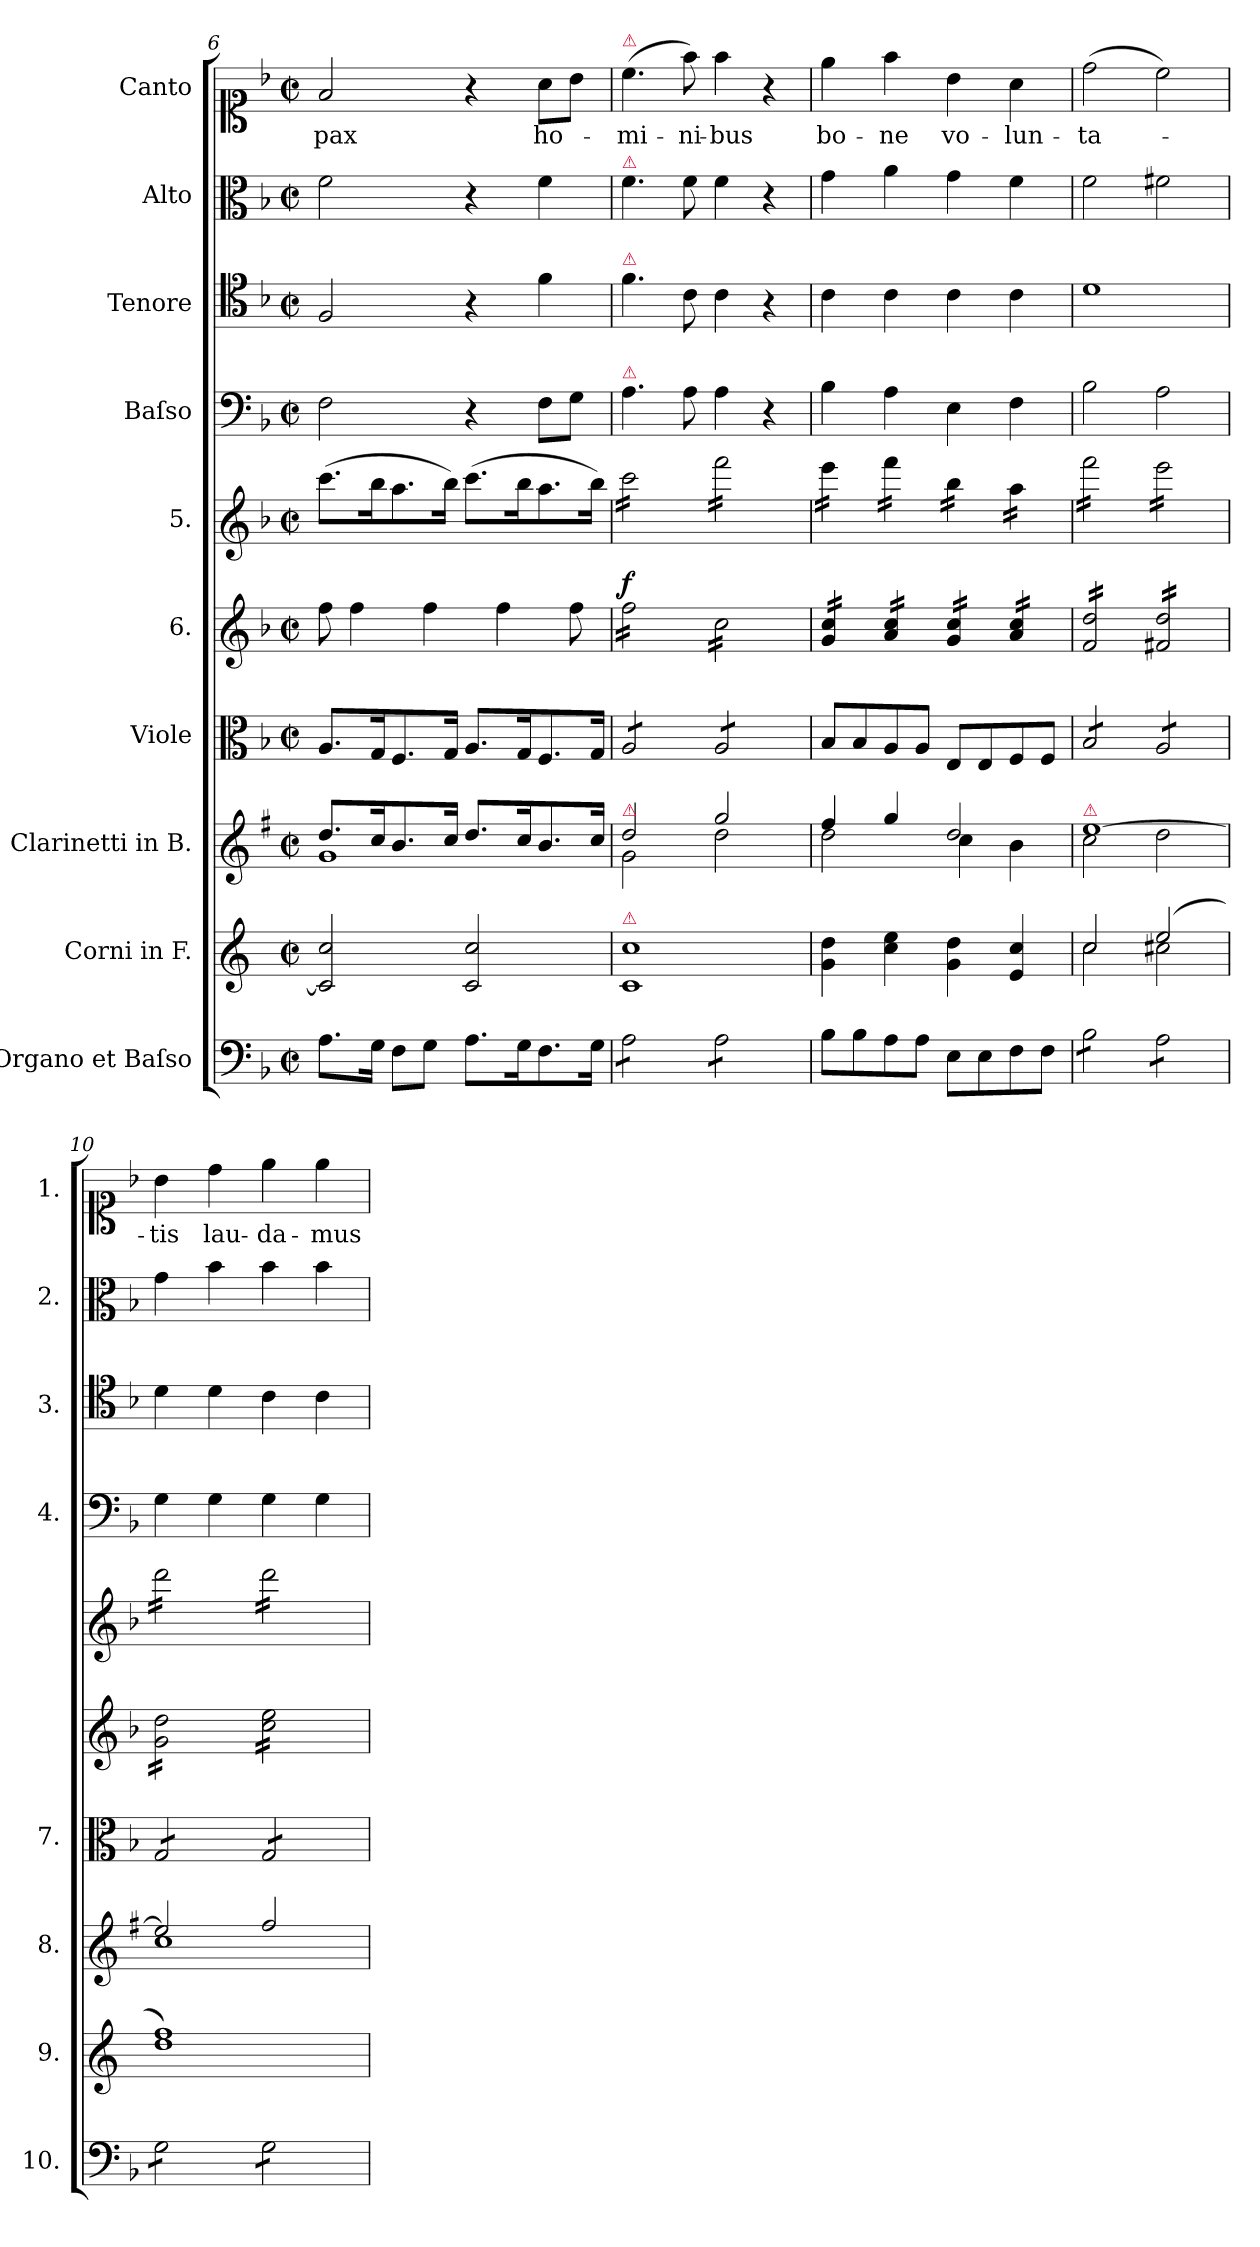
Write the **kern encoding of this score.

**kern	**kern	**kern	**kern	**kern	**dynam	**kern	**kern	**kern	**kern	**kern	**text
*part10	*part9	*part8	*part7	*part6	*part6	*part5	*part4	*part3	*part2	*part1	*part1
*staff10	*staff9	*staff8	*staff7	*staff6	*staff6	*staff5	*staff4	*staff3	*staff2	*staff1	*staff1
*I"Organo et Baſso	*I"Corni in F.	*I"Clarinetti in B.	*I"Viole	*I"6.	*	*I"5.	*I"Baſso	*I"Tenore	*I"Alto	*I"Canto	*
*I'10.	*I'9.	*I'8.	*I'7.	*	*	*	*I'4.	*I'3.	*I'2.	*I'1.	*
*clefF4	*clefG2	*clefG2	*clefC3	*clefG2	*	*clefG2	*clefF4	*clefC4	*clefC3	*clefC1	*
*	*ITrd4c7	*ITrd1c2	*	*	*	*	*	*	*	*	*
*k[b-]	*k[b-]	*k[b-]	*k[b-]	*k[b-]	*	*k[b-]	*k[b-]	*k[b-]	*k[b-]	*k[b-]	*
*M2/2	*M2/2	*M2/2	*M2/2	*M2/2	*	*M2/2	*M2/2	*M2/2	*M2/2	*M2/2	*
*met(c|)	*met(c|)	*met(c|)	*met(c|)	*met(c|)	*	*met(c|)	*met(c|)	*met(c|)	*met(c|)	*met(c|)	*
=6	=6	=6	=6	=6	=6	=6	=6	=6	=6	=6	=6
*	*	*^	*	*	*	*	*	*	*	*	*
8.A\L	2F]/ 2f/	8.cc/L	1f	8.A/L	8ff\	.	(8.ccc\L	2F\	2F/	2f\	2f/	pax
.	.	.	.	.	4ff\	.	.	.	.	.	.	.
16G\Jk	.	16b-/K	.	16G/K	.	.	16bb-\K	.	.	.	.	.
8F\L	.	8.a/	.	8.F/	.	.	8.aa\	.	.	.	.	.
8G\J	.	.	.	.	4ff\	.	.	.	.	.	.	.
.	.	16b-/Jk	.	16G/Jk	.	.	16bb-\Jk)	.	.	.	.	.
8.A\L	2F/ 2f/	8.cc/L	.	8.A/L	.	.	(8.ccc\L	4r	4r	4r	4r	.
.	.	.	.	.	4ff\	.	.	.	.	.	.	.
16G\K	.	16b-/K	.	16G/K	.	.	16bb-\K	.	.	.	.	.
8.F\	.	8.a/	.	8.F/	.	.	8.aa\	8F\L	4f\	4f\	8a\L	ho-
.	.	.	.	.	8ff\	.	.	8G\J	.	.	8b-\J	.
16G\Jk	.	16b-/Jk	.	16G/Jk	.	.	16bb-\Jk)	.	.	.	.	.
=7	=7	=7	=7	=7	=7	=7	=7	=7	=7	=7	=7	=7
!	!	!	!	!	!	!	!	!	!	!	!LO:TX:a:color=crimson:t=⚠	!
!	!	!	!	!	!	!	!	!	!	!LO:TX:a:color=crimson:t=⚠	!	!
!	!	!	!	!	!	!	!	!	!LO:TX:a:color=crimson:t=⚠	!	!	!
!	!	!	!	!	!	!	!	!LO:TX:a:color=crimson:t=⚠	!	!	!	!
!	!	!	!	!	!	!	!LO:TX:a:color=crimson:t=⚠	!	!	!	!	!
!	!	!	!	!	!LO:TX:a:color=crimson:t=⚠	!	!	!	!	!	!	!
!	!	!	!	!LO:TX:a:color=crimson:t=⚠	!	!	!	!	!	!	!	!
!	!	!LO:TX:a:color=crimson:t=⚠	!	!	!	!	!	!	!	!	!	!
!	!LO:TX:a:color=crimson:t=⚠	!	!	!	!	!	!	!	!	!	!	!
!LO:TX:a:color=crimson:t=⚠	!	!	!	!	!	!	!	!	!	!	!	!
!	!	!	!	!	!	!LO:DY:a	!	!	!	!	!	!
*tremolo	*	*	*	*	*	*	*	*	*	*	*	*
*	*	*	*	*tremolo	*	*	*	*	*	*	*	*
*	*	*	*	*	*tremolo	*	*	*	*	*	*	*
*	*	*	*	*	*	*	*tremolo	*	*	*	*	*
8A\L	1F 1f	2cc/	2f\	8A/L	16ff\LL	f	16ccc\LL	4.A\	4.f\	4.f\	(4.cc\	-mi-
.	.	.	.	.	16ff\	.	16ccc\	.	.	.	.	.
8A\	.	.	.	8A/	16ff\	.	16ccc\	.	.	.	.	.
.	.	.	.	.	16ff\	.	16ccc\	.	.	.	.	.
8A\	.	.	.	8A/	16ff\	.	16ccc\	.	.	.	.	.
.	.	.	.	.	16ff\	.	16ccc\	.	.	.	.	.
8A\J	.	.	.	8A/J	16ff\	.	16ccc\	8A\	8c\	8f\	8ff\)	-ni-
.	.	.	.	.	16ff\JJ	.	16ccc\JJ	.	.	.	.	.
8A\L	.	2ff/	2cc\	8A/L	16cc\LL	.	16fff\LL	4A\	4c\	4f\	4ff\	-bus
.	.	.	.	.	16cc\	.	16fff\	.	.	.	.	.
8A\	.	.	.	8A/	16cc\	.	16fff\	.	.	.	.	.
.	.	.	.	.	16cc\	.	16fff\	.	.	.	.	.
8A\	.	.	.	8A/	16cc\	.	16fff\	4r	4r	4r	4r	.
.	.	.	.	.	16cc\	.	16fff\	.	.	.	.	.
8A\J	.	.	.	8A/J	16cc\	.	16fff\	.	.	.	.	.
*	*	*	*	*Xtremolo	*	*	*	*	*	*	*	*
*Xtremolo	*	*	*	*	*	*	*	*	*	*	*	*
.	.	.	.	.	16cc\JJ	.	16fff\JJ	.	.	.	.	.
=8	=8	=8	=8	=8	=8	=8	=8	=8	=8	=8	=8	=8
8B-\L	4c\ 4g\	4ee/	2cc\	8B-/L	16g/ 16cc/LL	.	16eee\LL	4B-\	4c\	4g\	4ee\	bo-
.	.	.	.	.	16g/ 16cc/	.	16eee\	.	.	.	.	.
8B-\	.	.	.	8B-/	16g/ 16cc/	.	16eee\	.	.	.	.	.
.	.	.	.	.	16g/ 16cc/JJ	.	16eee\JJ	.	.	.	.	.
8A\	4f\ 4a\	4ff/	.	8A/	16a/ 16cc/LL	.	16fff\LL	4A\	4c\	4a\	4ff\	-ne
.	.	.	.	.	16a/ 16cc/	.	16fff\	.	.	.	.	.
8A\J	.	.	.	8A/J	16a/ 16cc/	.	16fff\	.	.	.	.	.
.	.	.	.	.	16a/ 16cc/JJ	.	16fff\JJ	.	.	.	.	.
8E\L	4c\ 4g\	2cc/	4b-\	8E/L	16g/ 16cc/LL	.	16bb-\LL	4E\	4c\	4g\	4b-\	vo-
.	.	.	.	.	16g/ 16cc/	.	16bb-\	.	.	.	.	.
8E\	.	.	.	8E/	16g/ 16cc/	.	16bb-\	.	.	.	.	.
.	.	.	.	.	16g/ 16cc/JJ	.	16bb-\JJ	.	.	.	.	.
8F\	4A/ 4f/	.	4a\	8F/	16a/ 16cc/LL	.	16aa\LL	4F\	4c\	4f\	4a\	-lun-
.	.	.	.	.	16a/ 16cc/	.	16aa\	.	.	.	.	.
8F\J	.	.	.	8F/J	16a/ 16cc/	.	16aa\	.	.	.	.	.
.	.	.	.	.	16a/ 16cc/JJ	.	16aa\JJ	.	.	.	.	.
=9	=9	=9	=9	=9	=9	=9	=9	=9	=9	=9	=9	=9
*	*^	*	*	*	*	*	*	*	*	*	*	*
!	!	!	!LO:TX:a:color=crimson:t=⚠	!	!	!	!	!	!	!	!	!	!
*tremolo	*	*	*	*	*	*	*	*	*	*	*	*	*
*	*	*	*	*	*tremolo	*	*	*	*	*	*	*	*
8B-\L	2f/	2f\	[1dd	2b-\	8B-/L	16f/ 16dd/LL	.	16fff\LL	2B-\	1d	2f\	(2dd\	-ta-
.	.	.	.	.	.	16f/ 16dd/	.	16fff\	.	.	.	.	.
8B-\	.	.	.	.	8B-/	16f/ 16dd/	.	16fff\	.	.	.	.	.
.	.	.	.	.	.	16f/ 16dd/	.	16fff\	.	.	.	.	.
8B-\	.	.	.	.	8B-/	16f/ 16dd/	.	16fff\	.	.	.	.	.
.	.	.	.	.	.	16f/ 16dd/	.	16fff\	.	.	.	.	.
8B-\J	.	.	.	.	8B-/J	16f/ 16dd/	.	16fff\	.	.	.	.	.
.	.	.	.	.	.	16f/ 16dd/JJ	.	16fff\JJ	.	.	.	.	.
8A\L	(2a/	2f#X\	.	2cc\	8A/L	16f#X/ 16dd/LL	.	16eee\LL	2A\	.	2f#X\	2cc\)	.
.	.	.	.	.	.	16f#X/ 16dd/	.	16eee\	.	.	.	.	.
8A\	.	.	.	.	8A/	16f#X/ 16dd/	.	16eee\	.	.	.	.	.
.	.	.	.	.	.	16f#X/ 16dd/	.	16eee\	.	.	.	.	.
8A\	.	.	.	.	8A/	16f#X/ 16dd/	.	16eee\	.	.	.	.	.
.	.	.	.	.	.	16f#X/ 16dd/	.	16eee\	.	.	.	.	.
8A\J	.	.	.	.	8A/J	16f#X/ 16dd/	.	16eee\	.	.	.	.	.
.	.	.	.	.	.	16f#X/ 16dd/JJ	.	16eee\JJ	.	.	.	.	.
=10	=10	=10	=10	=10	=10	=10	=10	=10	=10	=10	=10	=10	=10
8G\L	1b-)	1g	2dd/]	1b-	8G/L	16g\ 16dd\LL	.	16ddd\LL	4G\	4d\	4g\	4b-\	-tis
.	.	.	.	.	.	16g\ 16dd\	.	16ddd\	.	.	.	.	.
8G\	.	.	.	.	8G/	16g\ 16dd\	.	16ddd\	.	.	.	.	.
.	.	.	.	.	.	16g\ 16dd\	.	16ddd\	.	.	.	.	.
8G\	.	.	.	.	8G/	16g\ 16dd\	.	16ddd\	4G\	4d\	4b-\	4dd\	lau-
.	.	.	.	.	.	16g\ 16dd\	.	16ddd\	.	.	.	.	.
8G\J	.	.	.	.	8G/J	16g\ 16dd\	.	16ddd\	.	.	.	.	.
.	.	.	.	.	.	16g\ 16dd\JJ	.	16ddd\JJ	.	.	.	.	.
8G\L	.	.	2ee/	.	8G/L	16cc\ 16ee\LL	.	16ddd\LL	4G\	4c\	4b-\	4ee\	-da-
.	.	.	.	.	.	16cc\ 16ee\	.	16ddd\	.	.	.	.	.
8G\	.	.	.	.	8G/	16cc\ 16ee\	.	16ddd\	.	.	.	.	.
.	.	.	.	.	.	16cc\ 16ee\	.	16ddd\	.	.	.	.	.
8G\	.	.	.	.	8G/	16cc\ 16ee\	.	16ddd\	4G\	4c\	4b-\	4ee\	-mus
.	.	.	.	.	.	16cc\ 16ee\	.	16ddd\	.	.	.	.	.
8G\J	.	.	.	.	8G/J	16cc\ 16ee\	.	16ddd\	.	.	.	.	.
*	*	*	*	*	*Xtremolo	*	*	*	*	*	*	*	*
*Xtremolo	*	*	*	*	*	*	*	*	*	*	*	*	*
.	.	.	.	.	.	16cc\ 16ee\JJ	.	16ddd\JJ	.	.	.	.	.
*	*	*	*	*	*	*	*	*Xtremolo	*	*	*	*	*
*	*	*	*	*	*	*Xtremolo	*	*	*	*	*	*	*
*	*v	*v	*	*	*	*	*	*	*	*	*	*	*
*	*	*v	*v	*	*	*	*	*	*	*	*	*
=	=	=	=	=	=	=	=	=	=	=	=
*-	*-	*-	*-	*-	*-	*-	*-	*-	*-	*-	*-
